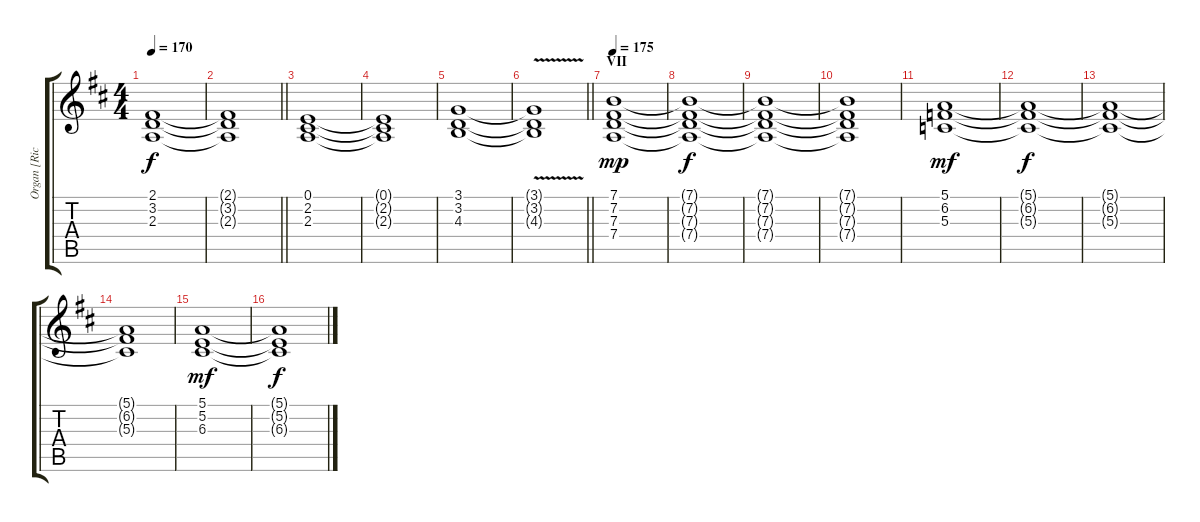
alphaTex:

\track ("Organ [Richard Wright]" "Organ [Ric") {instrument drawbarorgan}
\staff {score tabs}
\tuning (E4 B3 G3 D3 A2 E2) {hide}
\ts (4 4)
\tempo 170
\clef g2
\ks d
(2.1 3.2 2.3).1{dy f} |
\barLineRight lightlight
(2.1{t} 3.2{t} 2.3{t}).1 |
(0.1 2.2 2.3).1 |
(0.1{t} 2.2{t} 2.3{t}).1 |
(3.1 3.2 4.3).1 |
\barLineRight lightlight
(3.1{v t} 3.2{v t} 4.3{v t}).1{volume 16} |
\section ("" "VII")
\tempo 175
(7.1 7.2 7.3 7.4).1{dy mp volume 13} |
(7.1{t} 7.2{t} 7.3{t} 7.4{t}).1{dy f} |
(7.1{t} 7.2{t} 7.3{t} 7.4{t}).1 |
(7.1{t} 7.2{t} 7.3{t} 7.4{t}).1 |
(5.1 6.2 5.3).1{dy mf} |
(5.1{t} 6.2{t} 5.3{t}).1{dy f} |
(5.1{t} 6.2{t} 5.3{t}).1 |
(5.1{t} 6.2{t} 5.3{t}).1 |
(5.1 5.2 6.3).1{dy mf} |
(5.1{t} 5.2{t} 6.3{t}).1{dy f}
